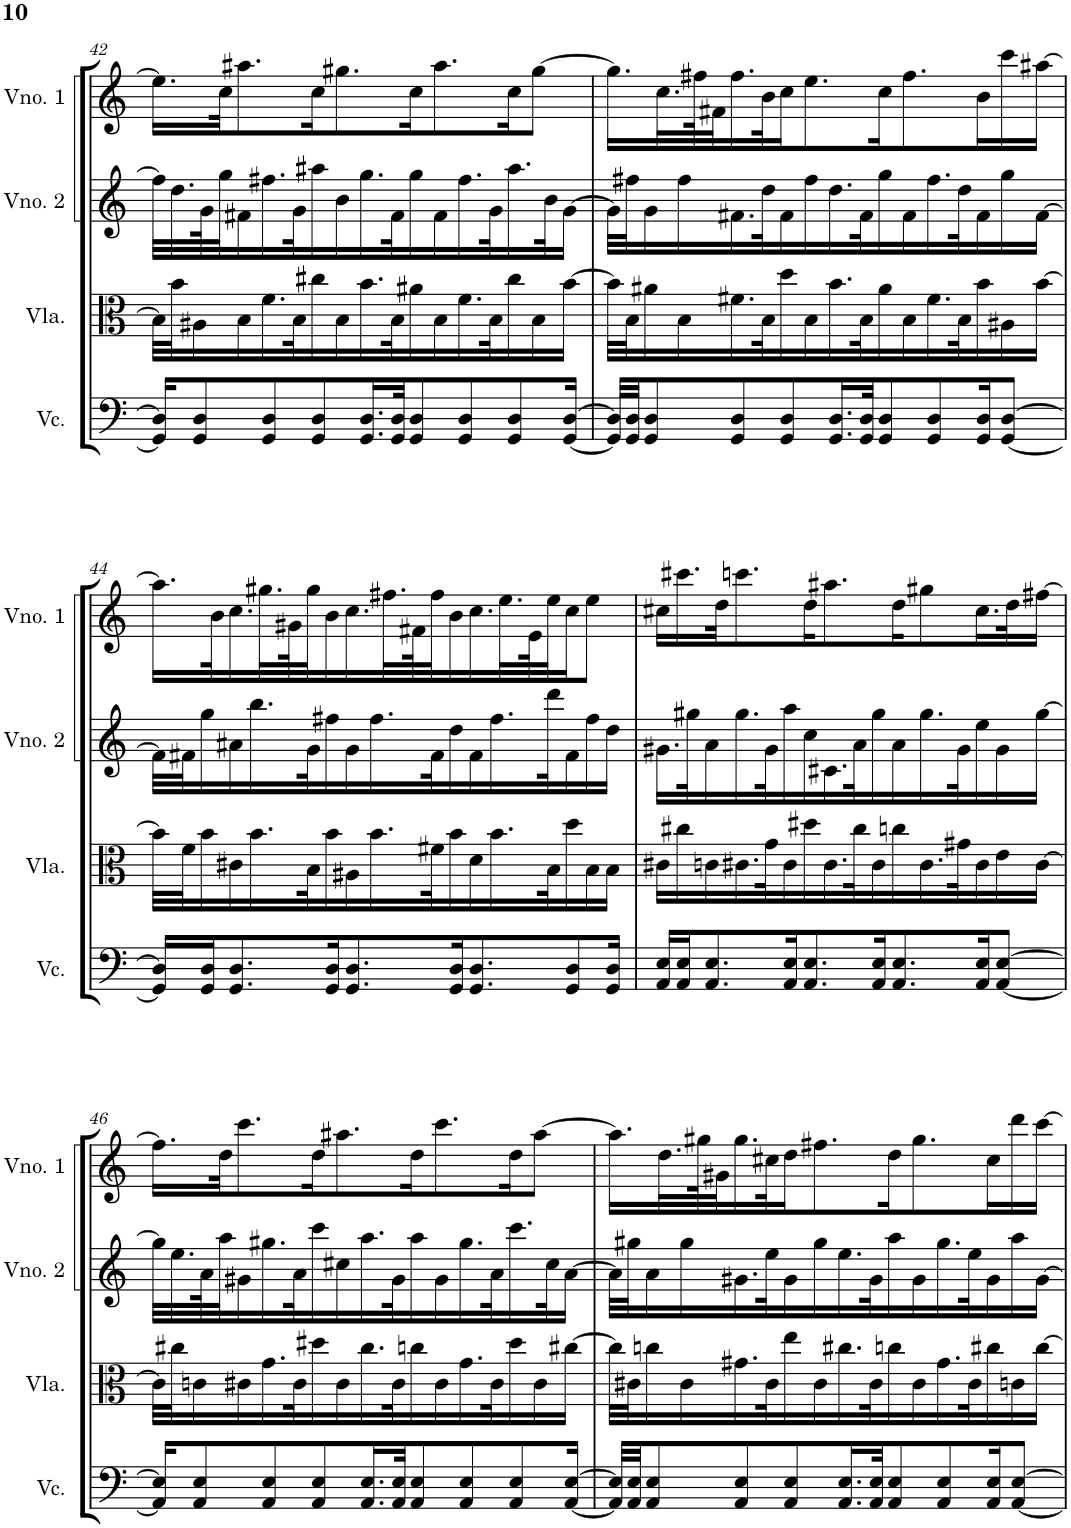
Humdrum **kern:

**kern	**kern	**kern	**kern
*part4	*part3	*part2	*part1
*staff4	*staff3	*staff2	*staff1
*I"Violoncelo	*I"Viola	*I"Violino 2	*I"Violino 1
*I'Vc.	*I'Vla.	*I'Vno. 2	*I'Vno. 1
!!LO:PB:g=z
*clefF4	*clefC3	*clefG2	*clefG2
*k[]	*k[]	*k[]	*k[]
*M4/4	*M4/4	*M4/4	*M4/4
=42	=42	=42	=42
16GG/] 16D/]KL	32B\LLL]	32ff#\LLL]	16.ee\LL]
.	32b\J	32.dd\	.
8GG/ 8D/	16A#X\	.	.
.	.	64g\K	.
.	.	32gg\J	32cc\JK
.	16B\	16f#X\	8.aa#X\
8GG/ 8D/	16.f\	16.ff#X\	.
.	32B\K	32g\K	.
8GG/ 8D/	16cc#X\	16aa#X\	16cc\K
.	16B\	16b\	8.gg#X\
16.GG/ 16.D/L	16.b\	16.gg\	.
32GG/ 32D/JK	32B\K	32f#\K	.
8GG/ 8D/	16a#X\	16gg\	16cc\K
.	16B\	16f#\	8.aa#\
8GG/ 8D/	16.f\	16.ff#\	.
.	32B\K	32g\K	.
8GG/ 8D/	16cc#\	16.aa#\	16cc\K
.	16B\	.	[8gg#\J
.	.	32b\K	.
[16GG/ [16D/Jk	[16b\JJ	[16g\JJ	.
=43	=43	=43	=43
32GG/] 32D/]LLL	32b\LLL]	32g\LLL]	16.gg#\LL]
32GG/ 32D/JJ	32B\J	32ff#X\J	.
8GG/ 8D/	16a#X\	16g\	.
.	.	.	32.cc\L
.	16B\	16ff#\	.
.	.	.	64ff#X\K
.	.	.	32f#X\J
8GG/ 8D/	16.f#X\	16.f#X\	16.ff#\
.	32B\K	32dd\K	32b\K
8GG/ 8D/	16dd\	16f#\	16cc\J
.	16B\	16ff#\	8.ee\
16.GG/ 16.D/L	16.b\	16.dd\	.
32GG/ 32D/JK	32B\K	32f#\K	.
8GG/ 8D/	16a#\	16gg\	16cc\K
.	16B\	16f#\	8.ff#\
8GG/ 8D/	16.f#\	16.ff#\	.
.	32B\K	32dd\K	.
16GG/ 16D/K	16b\	16f#\	16b\L
[8GG/ [8D/J	16A#X\	16gg\	16ccc\
.	[16b\JJ	[16f#\JJ	[16aa#X\JJ
!!LO:LB:g=z
=44	=44	=44	=44
16GG/] 16D/]LL	32b\LLL]	32f#\LLL]	16.aa#\LL]
.	32f\J	32f#X\J	.
16GG/ 16D/J	16b\	16gg\	.
.	.	.	32b\K
8.GG/ 8.D/	16c#X\	16a#X\	16.cc\
.	16.b\	16.bb\	.
.	.	.	32.gg#X\L
.	.	.	64g#X\K
.	32B\K	32g\K	32gg#\J
16GG/ 16D/K	16b\	16ff#X\	16b\
8.GG/ 8.D/	16A#X\	16g\	16.cc\
.	16.b\	16.ff#\	.
.	.	.	32.ff#X\L
.	.	.	64f#X\K
.	32f#X\K	32f#\K	32ff#\J
16GG/ 16D/K	16b\	16dd\	16b\
8.GG/ 8.D/	16d\	16f#\	16.cc\
.	16.b\	16.ff#\	.
.	.	.	32.ee\L
.	.	.	64e\K
.	32B\K	32ddd\K	32ee\J
8GG/ 8D/	16dd\	16f#\	16cc\J
.	16B\	16ff#\	8ee\J
16GG/ 16D/Jk	16B\JJ	16dd\JJ	.
=45	=45	=45	=45
16AA/ 16E/LL	16c#X\LL	16.g#X\LL	16cc#X\LL
16AA/ 16E/J	16cc#X\	.	16.ccc#X\
.	.	32gg#X\K	.
8.AA/ 8.E/	16cn\	16a\	.
.	.	.	32dd\JK
.	16.c#X\	16.gg#\	8.cccn\
.	32g\K	32g#\K	.
16AA/ 16E/K	16c#\	16aa\	.
8.AA/ 8.E/	16dd#X\	16cc\	16dd\K
.	16.c#\	16.c#X\	8.aa#X\
.	32cc#\K	32a\K	.
16AA/ 16E/K	16c#\	16gg#\	.
8.AA/ 8.E/	16ccn\	16a\	16dd\K
.	16.c#\	16.gg#\	8gg#X\
.	32g#X\K	32g#\K	.
16AA/ 16E/K	16c#\	16ee\	16.cc#\L
[8AA/ [8E/J	16e\	16g#\	.
.	.	.	32dd\K
.	[16c#\JJ	[16gg#\JJ	[16ff#X\JJ
!!LO:LB:g=z
=46	=46	=46	=46
16AA/] 16E/]KL	32c#\LLL]	32gg#\LLL]	16.ff#\LL]
.	32cc#X\J	32.ee\	.
8AA/ 8E/	16cn\	.	.
.	.	64a\K	.
.	.	32aa\J	32dd\JK
.	16c#X\	16g#X\	8.ccc\
8AA/ 8E/	16.g\	16.gg#X\	.
.	32c#\K	32a\K	.
8AA/ 8E/	16dd#X\	16ccc\	16dd\K
.	16c#\	16cc#X\	8.aa#X\
16.AA/ 16.E/L	16.cc#\	16.aa\	.
32AA/ 32E/JK	32c#\K	32g#\K	.
8AA/ 8E/	16ccn\	16aa\	16dd\K
.	16c#\	16g#\	8.ccc\
8AA/ 8E/	16.g\	16.gg#\	.
.	32c#\K	32a\K	.
8AA/ 8E/	16dd#\	16.ccc\	16dd\K
.	16c#\	.	[8aa#\J
.	.	32cc#\K	.
[16AA/ [16E/Jk	[16cc#X\JJ	[16a\JJ	.
=47	=47	=47	=47
32AA/] 32E/]LLL	32cc#\LLL]	32a\LLL]	16.aa#\LL]
32AA/ 32E/JJ	32c#X\J	32gg#X\J	.
8AA/ 8E/	16ccn\	16a\	.
.	.	.	32.dd\L
.	16c#\	16gg#\	.
.	.	.	64gg#X\K
.	.	.	32g#X\J
8AA/ 8E/	16.g#X\	16.g#X\	16.gg#\
.	32c#\K	32ee\K	32cc#X\K
8AA/ 8E/	16ee\	16g#\	16dd\J
.	16c#\	16gg#\	8.ff#X\
16.AA/ 16.E/L	16.cc#X\	16.ee\	.
32AA/ 32E/JK	32c#\K	32g#\K	.
8AA/ 8E/	16ccn\	16aa\	16dd\K
.	16c#\	16g#\	8.gg#\
8AA/ 8E/	16.g#\	16.gg#\	.
.	32c#\K	32ee\K	.
16AA/ 16E/K	16cc#X\	16g#\	16cc#\L
[8AA/ [8E/J	16cn\	16aa\	16ddd\
.	[16cc#\JJ	[16g#\JJ	[16ccc\JJ
=	=	=	=
*-	*-	*-	*-
